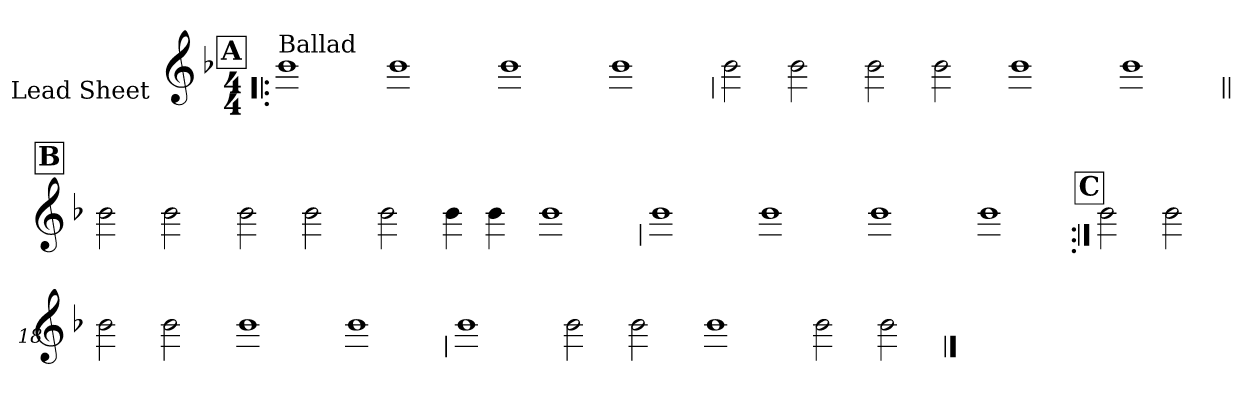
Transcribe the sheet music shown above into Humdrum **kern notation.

**kern
*part1
*staff1
*I"Lead Sheet
*stria0
*clefG2
*k[b-]
*F:
*M4/4
!!LO:REH:place=s1:a:t=A
=1!|:
!LO:TX:a:t=Ballad
1b-
=2-
1b-
=3-
1b-
=4-
1b-
!!LO:LB:g=z
=5
2b-
2b-
=6-
2b-
2b-
=7-
1b-
=8-
1b-
!!LO:LB:g=z
!!LO:REH:place=s1:a:t=B
=9||
2b-
2b-
=10-
2b-
2b-
=11-
2b-
4b-
4b-
=12-
1b-
!!LO:LB:g=z
=13
1b-
=14-
1b-
=15-
1b-
=16-
1b-
!!LO:LB:g=z
!!LO:REH:place=s1:a:t=C
=17:|!
2b-
2b-
=18-
2b-
2b-
=19-
1b-
=20-
1b-
!!LO:LB:g=z
=21
1b-
=22-
2b-
2b-
=23-
1b-
=24-
2b-
2b-
==
*-
